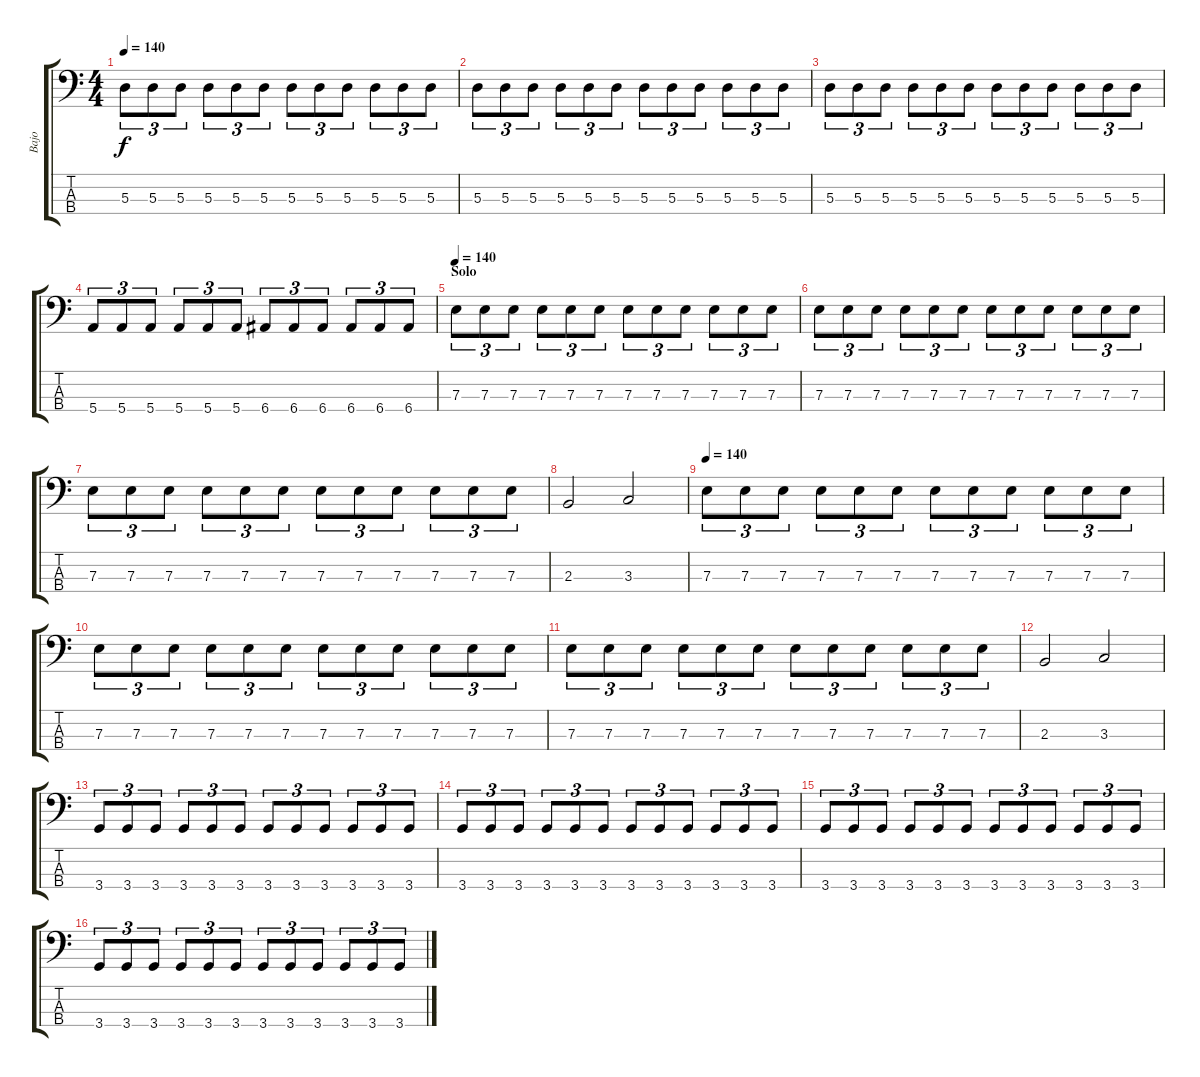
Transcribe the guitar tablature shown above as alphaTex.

\track ("Bajo" "Bajo") {instrument electricbasspick}
\staff {score tabs}
\tuning (G2 D2 A1 E1) {hide}
\ts (4 4)
\tempo 140
\clef f4
\ks c
5.3.8{tu (3 2) dy f} 5.3.8{tu (3 2)} 5.3.8{tu (3 2)} 5.3.8{tu (3 2)} 5.3.8{tu (3 2)} 5.3.8{tu (3 2)} 5.3.8{tu (3 2)} 5.3.8{tu (3 2)} 5.3.8{tu (3 2)} 5.3.8{tu (3 2)} 5.3.8{tu (3 2)} 5.3.8{tu (3 2)} |
5.3.8{tu (3 2)} 5.3.8{tu (3 2)} 5.3.8{tu (3 2)} 5.3.8{tu (3 2)} 5.3.8{tu (3 2)} 5.3.8{tu (3 2)} 5.3.8{tu (3 2)} 5.3.8{tu (3 2)} 5.3.8{tu (3 2)} 5.3.8{tu (3 2)} 5.3.8{tu (3 2)} 5.3.8{tu (3 2)} |
5.3.8{tu (3 2)} 5.3.8{tu (3 2)} 5.3.8{tu (3 2)} 5.3.8{tu (3 2)} 5.3.8{tu (3 2)} 5.3.8{tu (3 2)} 5.3.8{tu (3 2)} 5.3.8{tu (3 2)} 5.3.8{tu (3 2)} 5.3.8{tu (3 2)} 5.3.8{tu (3 2)} 5.3.8{tu (3 2)} |
5.4.8{tu (3 2)} 5.4.8{tu (3 2)} 5.4.8{tu (3 2)} 5.4.8{tu (3 2)} 5.4.8{tu (3 2)} 5.4.8{tu (3 2)} 6.4.8{tu (3 2)} 6.4.8{tu (3 2)} 6.4.8{tu (3 2)} 6.4.8{tu (3 2)} 6.4.8{tu (3 2)} 6.4.8{tu (3 2)} |
\section ("" "Solo")
\tempo 140
7.3.8{tu (3 2) volume 13} 7.3.8{tu (3 2)} 7.3.8{tu (3 2)} 7.3.8{tu (3 2)} 7.3.8{tu (3 2)} 7.3.8{tu (3 2)} 7.3.8{tu (3 2)} 7.3.8{tu (3 2)} 7.3.8{tu (3 2)} 7.3.8{tu (3 2)} 7.3.8{tu (3 2)} 7.3.8{tu (3 2)} |
7.3.8{tu (3 2)} 7.3.8{tu (3 2)} 7.3.8{tu (3 2)} 7.3.8{tu (3 2)} 7.3.8{tu (3 2)} 7.3.8{tu (3 2)} 7.3.8{tu (3 2)} 7.3.8{tu (3 2)} 7.3.8{tu (3 2)} 7.3.8{tu (3 2)} 7.3.8{tu (3 2)} 7.3.8{tu (3 2)} |
7.3.8{tu (3 2)} 7.3.8{tu (3 2)} 7.3.8{tu (3 2)} 7.3.8{tu (3 2)} 7.3.8{tu (3 2)} 7.3.8{tu (3 2)} 7.3.8{tu (3 2)} 7.3.8{tu (3 2)} 7.3.8{tu (3 2)} 7.3.8{tu (3 2)} 7.3.8{tu (3 2)} 7.3.8{tu (3 2)} |
2.3.2 3.3.2 |
\tempo 140
7.3.8{tu (3 2)} 7.3.8{tu (3 2)} 7.3.8{tu (3 2)} 7.3.8{tu (3 2)} 7.3.8{tu (3 2)} 7.3.8{tu (3 2)} 7.3.8{tu (3 2)} 7.3.8{tu (3 2)} 7.3.8{tu (3 2)} 7.3.8{tu (3 2)} 7.3.8{tu (3 2)} 7.3.8{tu (3 2)} |
7.3.8{tu (3 2)} 7.3.8{tu (3 2)} 7.3.8{tu (3 2)} 7.3.8{tu (3 2)} 7.3.8{tu (3 2)} 7.3.8{tu (3 2)} 7.3.8{tu (3 2)} 7.3.8{tu (3 2)} 7.3.8{tu (3 2)} 7.3.8{tu (3 2)} 7.3.8{tu (3 2)} 7.3.8{tu (3 2)} |
7.3.8{tu (3 2)} 7.3.8{tu (3 2)} 7.3.8{tu (3 2)} 7.3.8{tu (3 2)} 7.3.8{tu (3 2)} 7.3.8{tu (3 2)} 7.3.8{tu (3 2)} 7.3.8{tu (3 2)} 7.3.8{tu (3 2)} 7.3.8{tu (3 2)} 7.3.8{tu (3 2)} 7.3.8{tu (3 2)} |
2.3.2 3.3.2 |
3.4.8{tu (3 2)} 3.4.8{tu (3 2)} 3.4.8{tu (3 2)} 3.4.8{tu (3 2)} 3.4.8{tu (3 2)} 3.4.8{tu (3 2)} 3.4.8{tu (3 2)} 3.4.8{tu (3 2)} 3.4.8{tu (3 2)} 3.4.8{tu (3 2)} 3.4.8{tu (3 2)} 3.4.8{tu (3 2)} |
3.4.8{tu (3 2)} 3.4.8{tu (3 2)} 3.4.8{tu (3 2)} 3.4.8{tu (3 2)} 3.4.8{tu (3 2)} 3.4.8{tu (3 2)} 3.4.8{tu (3 2)} 3.4.8{tu (3 2)} 3.4.8{tu (3 2)} 3.4.8{tu (3 2)} 3.4.8{tu (3 2)} 3.4.8{tu (3 2)} |
3.4.8{tu (3 2)} 3.4.8{tu (3 2)} 3.4.8{tu (3 2)} 3.4.8{tu (3 2)} 3.4.8{tu (3 2)} 3.4.8{tu (3 2)} 3.4.8{tu (3 2)} 3.4.8{tu (3 2)} 3.4.8{tu (3 2)} 3.4.8{tu (3 2)} 3.4.8{tu (3 2)} 3.4.8{tu (3 2)} |
3.4.8{tu (3 2)} 3.4.8{tu (3 2)} 3.4.8{tu (3 2)} 3.4.8{tu (3 2)} 3.4.8{tu (3 2)} 3.4.8{tu (3 2)} 3.4.8{tu (3 2)} 3.4.8{tu (3 2)} 3.4.8{tu (3 2)} 3.4.8{tu (3 2)} 3.4.8{tu (3 2)} 3.4.8{tu (3 2)}
